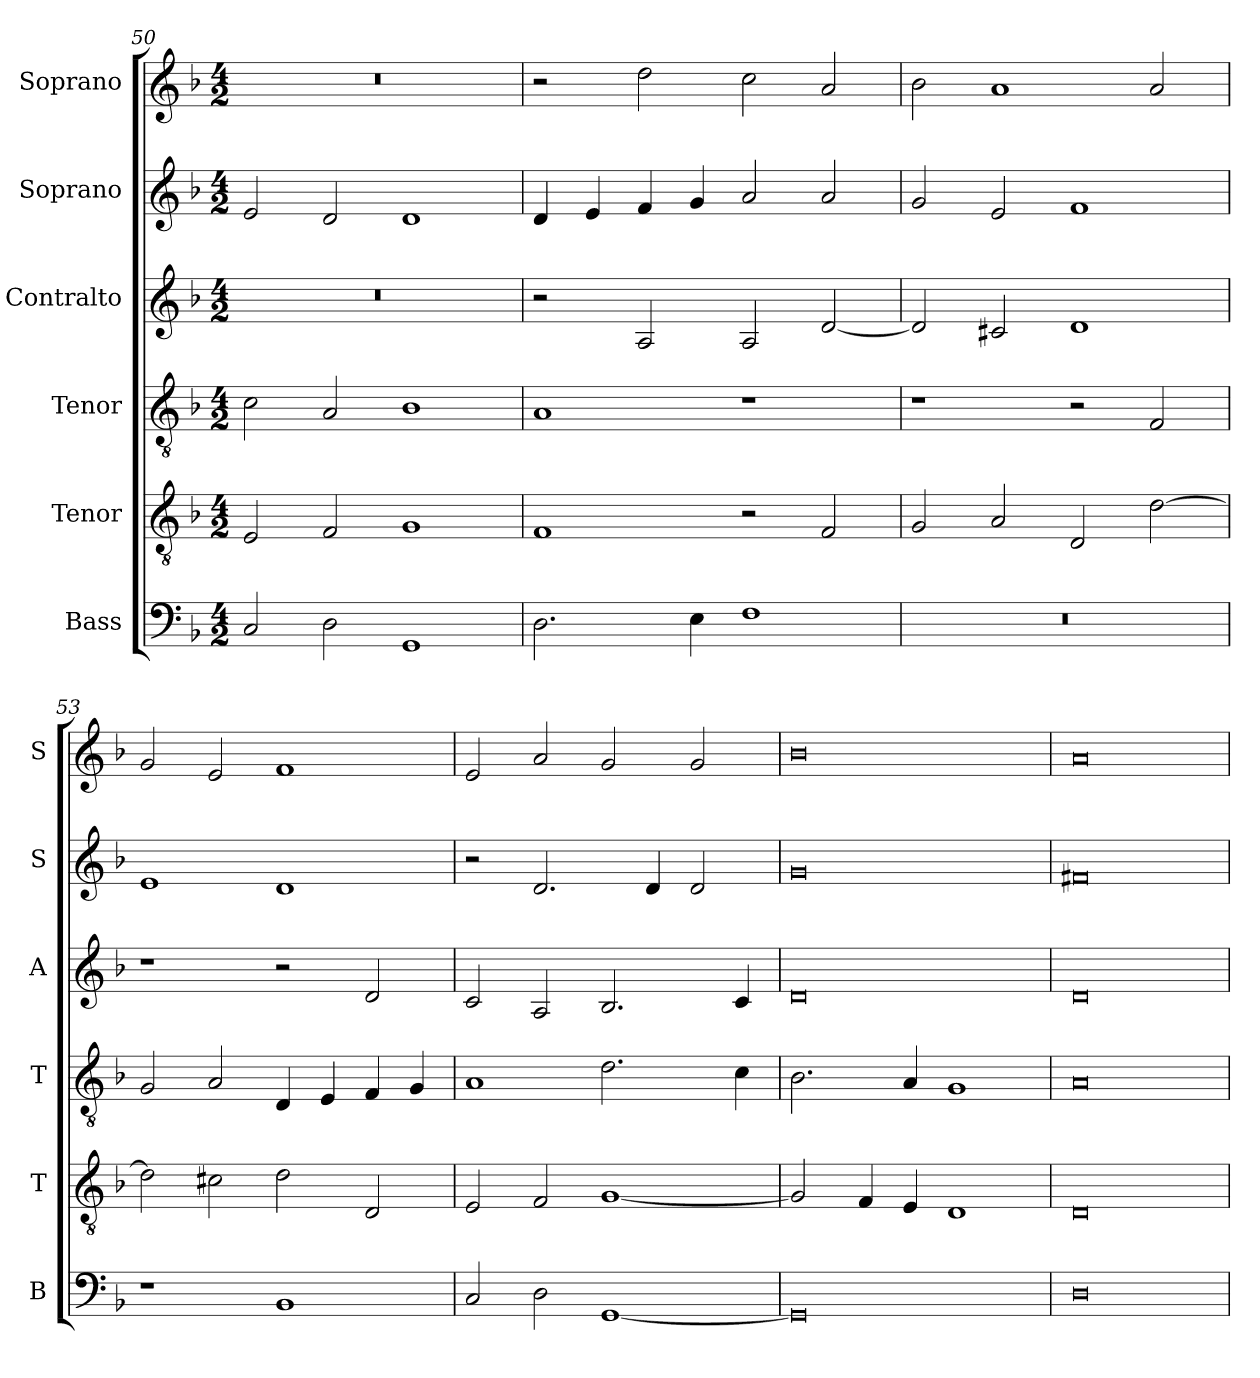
**kern	**kern	**kern	**kern	**kern	**kern
*part6	*part5	*part4	*part3	*part2	*part1
*staff6	*staff5	*staff4	*staff3	*staff2	*staff1
*I"Bass	*I"Tenor	*I"Tenor	*I"Contralto	*I"Soprano	*I"Soprano
*I'B	*I'T	*I'T	*I'A	*I'S	*I'S
*clefF4	*clefGv2	*clefGv2	*clefG2	*clefG2	*clefG2
*k[b-]	*k[b-]	*k[b-]	*k[b-]	*k[b-]	*k[b-]
*G:dor	*G:dor	*G:dor	*G:dor	*G:dor	*G:dor
*M4/2	*M4/2	*M4/2	*M4/2	*M4/2	*M4/2
=50	=50	=50	=50	=50	=50
2C	2E	2c	0r	2e	0r
2D	2F	2A	.	2d	.
1GG	1G	1B-	.	1d	.
=51	=51	=51	=51	=51	=51
2.D	1F	1A	2r	4d	2r
.	.	.	.	4e	.
.	.	.	2A	4f	2dd
4E	.	.	.	4g	.
1F	2r	1r	2A	2a	2cc
.	2F	.	[2d	2a	2a
=52	=52	=52	=52	=52	=52
0r	2G	1r	2d]	2g	2b-
.	2A	.	2c#X	2e	1a
.	2D	2r	1d	1f	.
.	[2d	2F	.	.	2a
=53	=53	=53	=53	=53	=53
1r	2d]	2G	1r	1e	2g
.	2c#X	2A	.	.	2e
1BB-	2d	4D	2r	1d	1f
.	.	4E	.	.	.
.	2D	4F	2d	.	.
.	.	4G	.	.	.
=54	=54	=54	=54	=54	=54
2C	2E	1A	2c	2r	2e
2D	2F	.	2A	2.d	2a
[1GG	[1G	2.d	2.B-	.	2g
.	.	.	.	4d	.
.	.	.	.	2d	2g
.	.	4c	4c	.	.
=55	=55	=55	=55	=55	=55
0GG]	2G]	2.B-	0d	0g	0b-
.	4F	.	.	.	.
.	4E	4A	.	.	.
.	1D	1G	.	.	.
=56	=56	=56	=56	=56	=56
0D	0D	0A	0d	0f#X	0a
=	=	=	=	=	=
*-	*-	*-	*-	*-	*-
